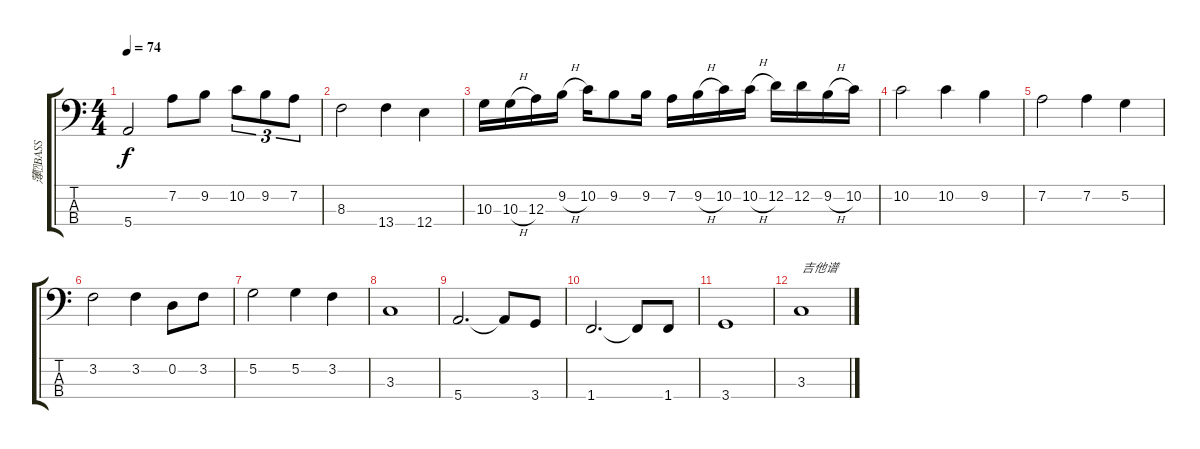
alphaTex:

\track ("薄BASS" "薄BASS") {instrument electricbassfinger}
\staff {score tabs}
\tuning (G2 D2 A1 E1) {hide}
\ts (4 4)
\tempo 74
\clef f4
\ks c
5.4.2{dy f} 7.2.8 9.2.8 10.2.8{tu (3 2)} 9.2.8{tu (3 2)} 7.2.8{tu (3 2)} |
8.3.2 13.4.4 12.4.4 |
10.3.16 10.3{h}.16 12.3.16 9.2{h}.16 10.2.16 9.2.8 9.2.16 7.2.16 9.2{h}.16 10.2.16 10.2{h}.16 12.2.16 12.2.16 9.2{h}.16 10.2.16 |
10.2.2 10.2.4 9.2.4 |
7.2.2 7.2.4 5.2.4 |
3.2.2 3.2.4 0.2.8 3.2.8 |
5.2.2 5.2.4 3.2.4 |
3.3.1 |
5.4.2{d} 5.4{t}.8 3.4.8 |
1.4.2{d} 1.4{t}.8 1.4.8 |
3.4.1 |
3.3.1{txt "吉他谱"}
